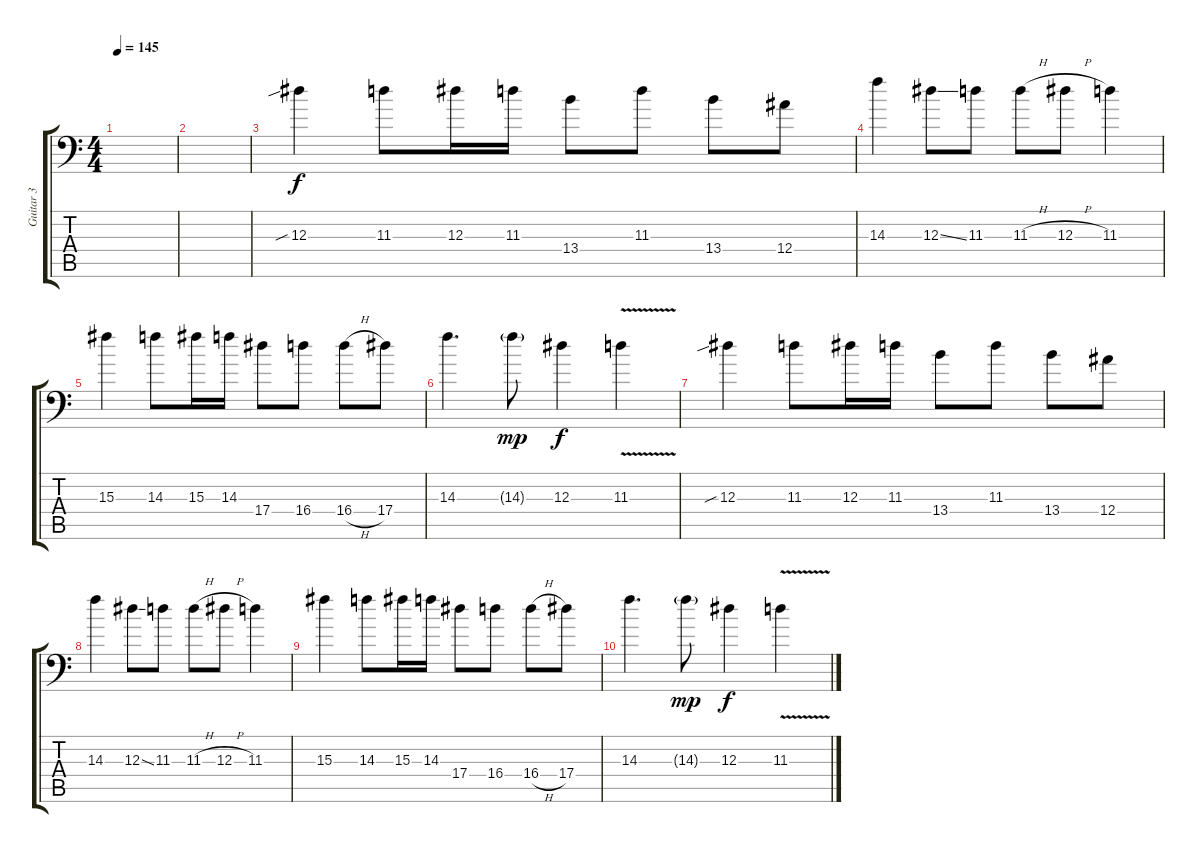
\track ("Guitar 3" "Guitar 3") {instrument distortionguitar}
\staff {score tabs}
\tuning (C4 G3 Eb3 Bb2 F2 Bb1) {hide}
\ts (4 4)
\tempo 145
\clef f4
\ks c
|
|
12.3{sib}.4 11.3.8 12.3.16 11.3.16 13.4.8 11.3.8 13.4.8 12.4.8 |
14.3.4 12.3{ss}.8 11.3.8 11.3{h}.8 12.3{h}.8 11.3.4 |
15.3.4 14.3.8 15.3.16 14.3.16 17.4.8 16.4.8 16.4{h}.8 17.4.8 |
14.3.4{d} 14.3{g}.8{dy mp} 12.3.4{dy f} 11.3{v}.4 |
12.3{sib}.4 11.3.8 12.3.16 11.3.16 13.4.8 11.3.8 13.4.8 12.4.8 |
14.3.4 12.3{ss}.8 11.3.8 11.3{h}.8 12.3{h}.8 11.3.4 |
15.3.4 14.3.8 15.3.16 14.3.16 17.4.8 16.4.8 16.4{h}.8 17.4.8 |
14.3.4{d} 14.3{g}.8{dy mp} 12.3.4{dy f} 11.3{v}.4
